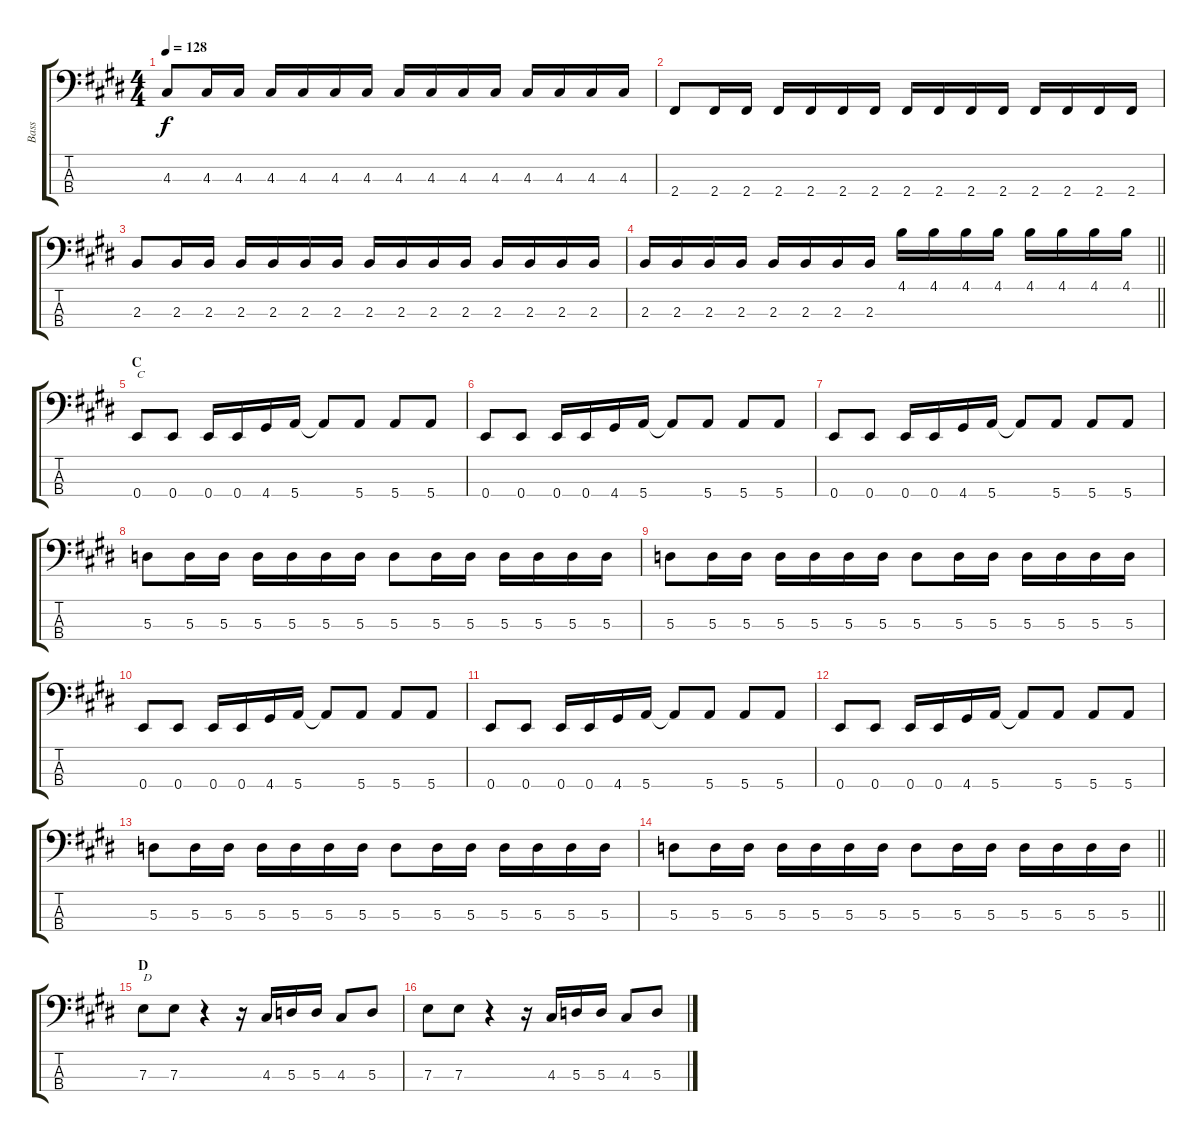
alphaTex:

\track ("Bass" "Bass") {instrument electricbasspick}
\staff {score tabs}
\tuning (G2 D2 A1 E1) {hide}
\ts (4 4)
\tempo 128
\clef f4
\ks e
4.3.8{dy f} 4.3.16 4.3.16 4.3.16 4.3.16 4.3.16 4.3.16 4.3.16 4.3.16 4.3.16 4.3.16 4.3.16 4.3.16 4.3.16 4.3.16 |
2.4.8 2.4.16 2.4.16 2.4.16 2.4.16 2.4.16 2.4.16 2.4.16 2.4.16 2.4.16 2.4.16 2.4.16 2.4.16 2.4.16 2.4.16 |
2.3.8 2.3.16 2.3.16 2.3.16 2.3.16 2.3.16 2.3.16 2.3.16 2.3.16 2.3.16 2.3.16 2.3.16 2.3.16 2.3.16 2.3.16 |
\barLineRight lightlight
2.3.16 2.3.16 2.3.16 2.3.16 2.3.16 2.3.16 2.3.16 2.3.16 4.1.16 4.1.16 4.1.16 4.1.16 4.1.16 4.1.16 4.1.16 4.1.16 |
\section ("" "C")
0.4.8{txt "C"} 0.4.8 0.4.16 0.4.16 4.4.16 5.4.16 5.4{t}.8 5.4.8 5.4.8 5.4.8 |
0.4.8 0.4.8 0.4.16 0.4.16 4.4.16 5.4.16 5.4{t}.8 5.4.8 5.4.8 5.4.8 |
0.4.8 0.4.8 0.4.16 0.4.16 4.4.16 5.4.16 5.4{t}.8 5.4.8 5.4.8 5.4.8 |
5.3.8 5.3.16 5.3.16 5.3.16 5.3.16 5.3.16 5.3.16 5.3.8 5.3.16 5.3.16 5.3.16 5.3.16 5.3.16 5.3.16 |
5.3.8 5.3.16 5.3.16 5.3.16 5.3.16 5.3.16 5.3.16 5.3.8 5.3.16 5.3.16 5.3.16 5.3.16 5.3.16 5.3.16 |
0.4.8 0.4.8 0.4.16 0.4.16 4.4.16 5.4.16 5.4{t}.8 5.4.8 5.4.8 5.4.8 |
0.4.8 0.4.8 0.4.16 0.4.16 4.4.16 5.4.16 5.4{t}.8 5.4.8 5.4.8 5.4.8 |
0.4.8 0.4.8 0.4.16 0.4.16 4.4.16 5.4.16 5.4{t}.8 5.4.8 5.4.8 5.4.8 |
5.3.8 5.3.16 5.3.16 5.3.16 5.3.16 5.3.16 5.3.16 5.3.8 5.3.16 5.3.16 5.3.16 5.3.16 5.3.16 5.3.16 |
\barLineRight lightlight
5.3.8 5.3.16 5.3.16 5.3.16 5.3.16 5.3.16 5.3.16 5.3.8 5.3.16 5.3.16 5.3.16 5.3.16 5.3.16 5.3.16 |
\section ("" "D")
7.3.8{txt "D"} 7.3.8 r.4 r.16 4.3.16 5.3.16 5.3.16 4.3.8 5.3.8 |
7.3.8 7.3.8 r.4 r.16 4.3.16 5.3.16 5.3.16 4.3.8 5.3.8
